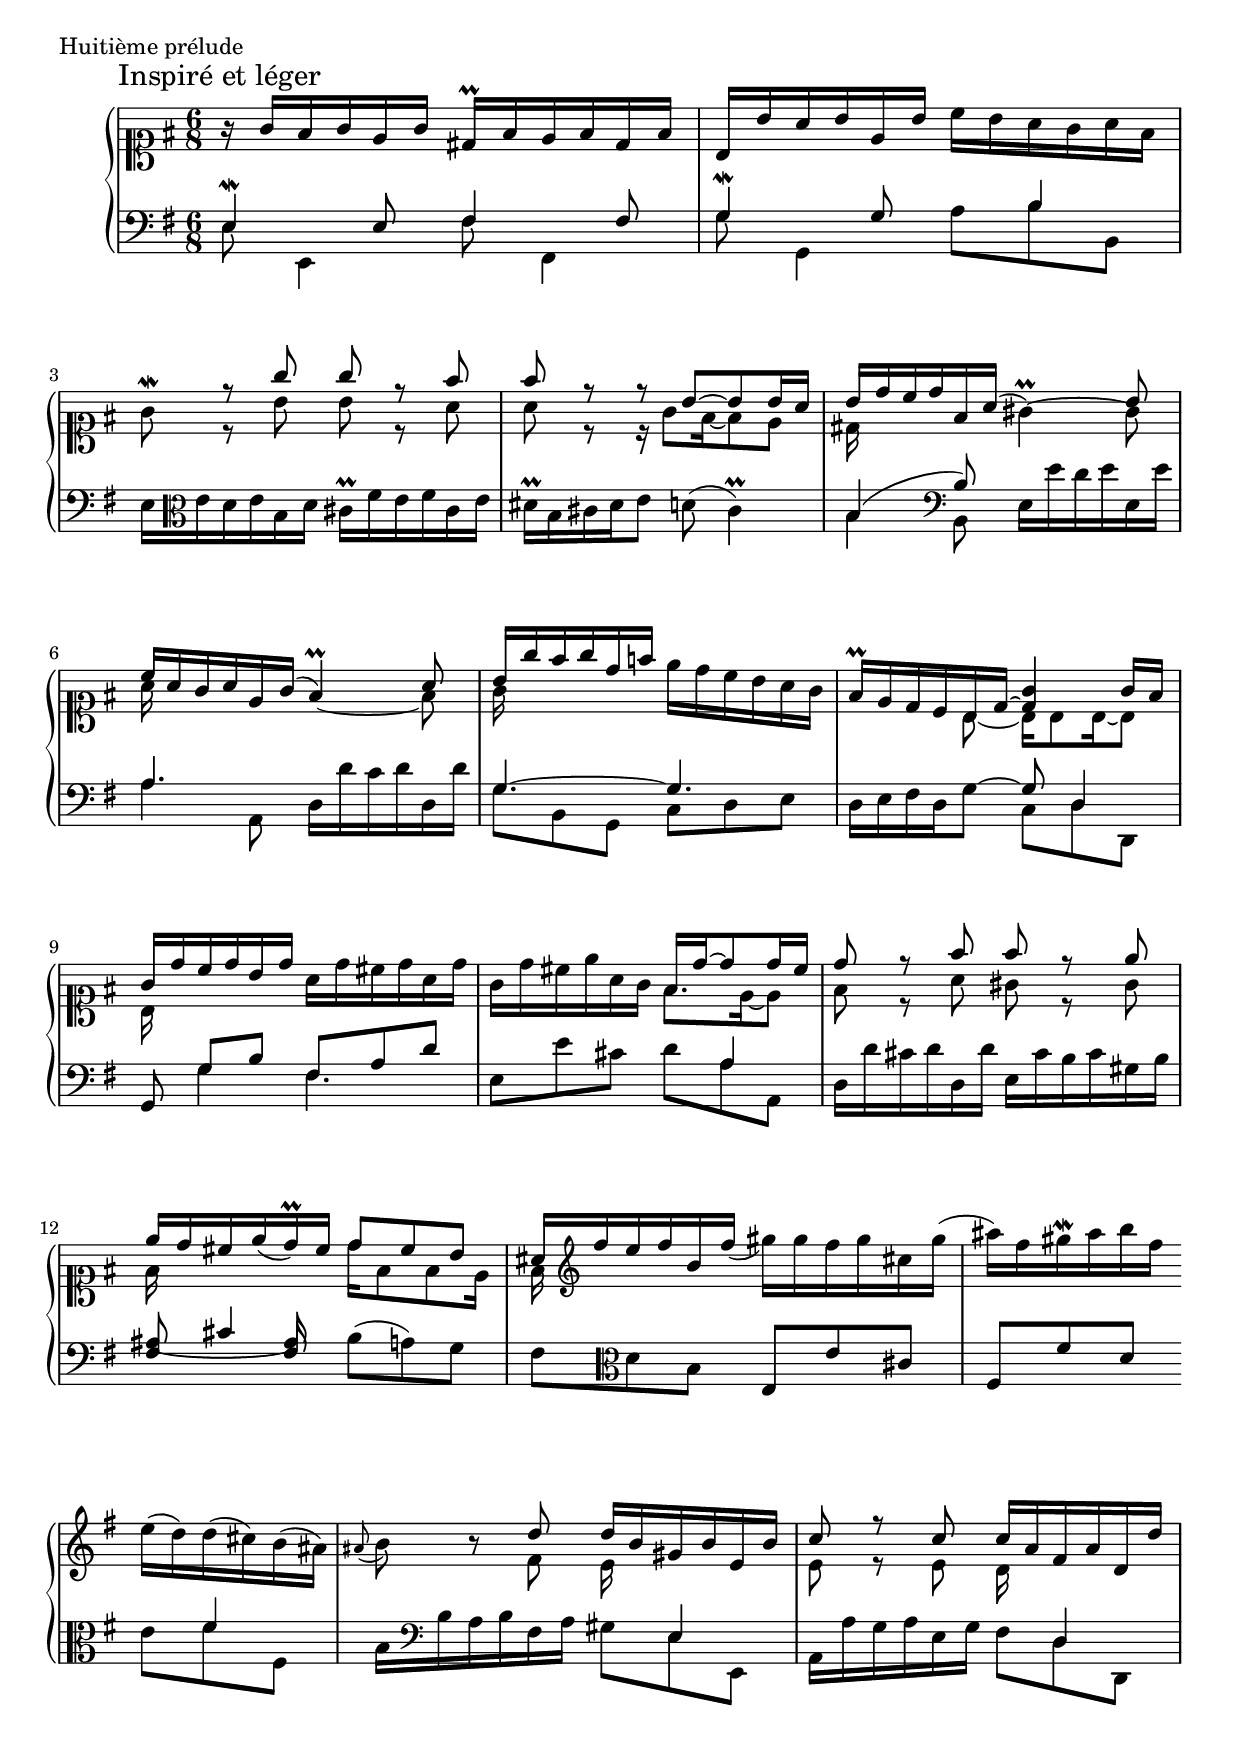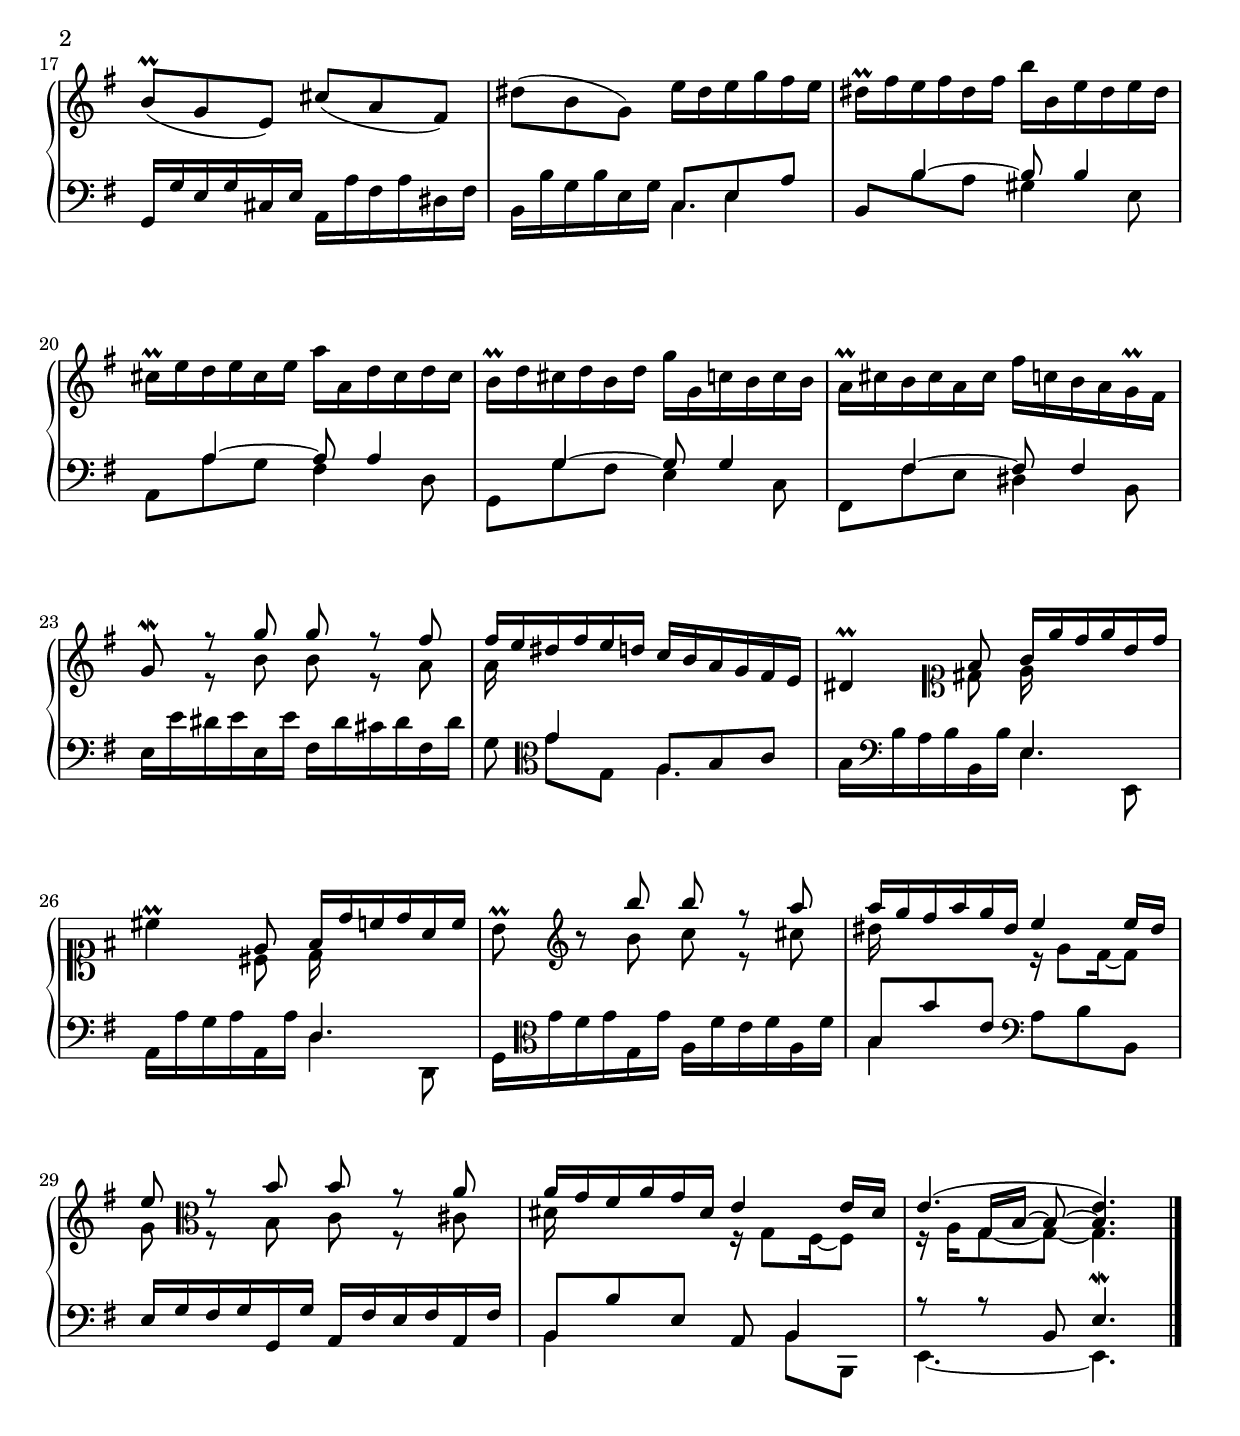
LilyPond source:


global = {
  \time 6/8
  \key e \minor
  \override Staff.NoteCollision #'merge-differently-dotted = ##t
  s2.*2 \break
  s2.*3 \break
  s2.*3 \break
  s2.*3 \break
  s2.*2 s4. \bar "" \break
  s4. s2.*2 \pageBreak
  s2.*3 \break
  s2.*3 \break
  s2.*3 \break
  s2.*3 \break
  s2.*3 \bar "|."
}

\score {
  \context PianoStaff <<
    \new Staff <<
      \clef "soprano"
      \global
      \new Voice {
        \override Score.RehearsalMark #'X-offset = #0.0
        \mark "Inspiré et léger"
        r16 g'16 fis'16 g'16 e'16 g'16 dis'16-\prall fis'16 e'16 fis'16 dis'16 fis'16 |
        b16 b'16 a'16 b'16 e'16 b'16 c''16 b'16 a'16 g'16 a'16 fis'16 |
        %% 3
        g'8 -\mordent \voiceOne r8 g''8 g''8 r8 fis''8 |
        fis''8 r8 r8 b'8 ~ b'8 b'16 a'16 | %% ais'16 ??
        b'16 d''16 c''16 d''16 fis'16 a'16 ( \oneVoice gis'4)-\prall ~ \voiceTwo gis'8 |
        %% 6
        \voiceOne c''16 a'16 g'16 a'16 e'16 g'16 ( \oneVoice fis'4 )-\prall ~ \voiceTwo fis'8 |
        \voiceOne b'16 g''16 fis''16 g''16 d''16 f''16 \oneVoice e''16 d''16 c''16 b'16 a'16 g'16 |
        fis'16 -\prall e'16 d'16 c'16 \voiceOne b16 d'16 ~ <d' g'>4 g'16 fis'16 |
        %% 9
        g'16 d''16 c''16 d''16 b'16 d''16 \oneVoice a'16 d''16 cis''16 d''16 a'16 d''16 |
        g'16 d''16 cis''16 e''16 a'16 g'16 \voiceOne fis'16 d''16 ~ d''8 d''16 cis''16 |
        d''8 r8 fis''8 fis''8 r8 e''8 |
        %% 12
        \slurDown e''16 d''16 cis''16 e''16 ( d''16 )-\prall cis''16 d''8 cis''8 b'8 |
        ais'16 \clef treble fis''16 e''16 fis''16 b'16 fis''16 ( \oneVoice gis''16 ) gis''16 fis''16 gis''16 cis''16 gis''16 (|
        ais''16 ) fis''16 gis''16 -\mordent ais''16 b''16 fis''16 
        %%
        e''16 ( d''16 ) d''16 ( cis''16 ) b'16 ( ais'16 )|
        \appoggiatura ais'8 b'8 r8 \voiceOne d''8 d''16 b'16 gis'16 b'16 e'16 b'16 |
        c''8 r8 c''8 c''16 a'16 fis'16 a'16 d'16 d''16 |
        %%
        %% 17
        \oneVoice b'8( -\prall g'8 e'8) cis''8 ( a'8 fis'8 )|
        dis''8 ( b'8 g'8 ) e''16 dis''16 e''16 g''16 fis''16 e''16 |
        dis''16 -\prall fis''16 e''16 fis''16 dis''16 fis''16 b''16 b'16 e''16 dis''16 e''16 dis''16 |
        %% 20
        cis''16 -\prall e''16 d''16 e''16 cis''16 e''16 a''16 a'16 d''16 cis''16 d''16 cis''16 |
        b'16 -\prall d''16 cis''16 d''16 b'16 d''16 g''16 g'16 c''16 b'16 c''16 b'16 |
        a'16 -\prall cis''16 b'16 cis''16 a'16 cis''16 fis''16 c''16 b'16 a'16 g'16 -\prall fis'16 |
        %% 23
        g'8 -\mordent \voiceOne r8 g''8 g''8 r8 fis''8 |
        fis''16 e''16 dis''16 fis''16 e''16 d''16 \oneVoice c''16 b'16 a'16 g'16 fis'16 e'16 |
        dis'4 -\prall \voiceOne \clef soprano fis'8 g'16 e''16 d''16 e''16 b'16 d''16 |
        %% 26
        \oneVoice cis''4 -\prall \voiceOne e'8 fis'16 d''16 c''16 d''16 a'16 c''16 |
        \oneVoice b'8 -\prall \clef treble r8 \voiceOne b''8 b''8 r8 a''8 |
        a''16 g''16 fis''16 a''16 g''16 dis''16 e''4 e''16 dis''16 |
        %% 29
        e''8 \clef alto r8 b'8 b'8 r8 a'8 |
        a'16 g'16 fis'16 a'16 g'16 dis'16 e'4 e'16 dis'16 |
        e'4.( % TODO: ~
        e'4.) |
      }
      \new Voice {
        s2.*2
        %% 3
        s8 \voiceTwo r b' b' r a' |
        a' r r16 g'8 fis'16 ~ fis'8 e' |
        dis'16 s16*5 s4 \voiceOne b'8 |
        %% 6
        \voiceTwo a'16 s16*5 s4 \voiceOne a'8 |
        \voiceTwo g'16 s16*5 s4. |
        s4 b8 ~ b16 b8 b16 ~ b8 |
        %% 9
        b16 s16*5 s4. |
        s4. fis'8. e'16 ~ e'8 |
        fis'8 r a' gis' r gis' |
        %% 12
        fis'16 s16*5 d''16 fis'8 fis' e'16 |
        fis' s16*5 s4. |
        s4.
        %%
        s4. |
        s4 fis'8 e'16 s16*5 |
        e'8 r e' d'16 s16*5 |
        %%
        %% 17
        s2.*3 |
        %% 20
        s2.*3 |
        %% 23
        s8 r b' b' r a' |
        a'16 s16*5 s4. |
        s4 dis'8 e'16 s16*5 |
        %% 26
        s4 cis'8 d'16 s16*5 |
        s4 b'8 c'' r cis'' |
        dis''16 s16*5 r16 g'8 fis'16 ~ fis'8 |
        %% 29
        g'8 r b c' r cis' |
        dis'16 s16*5 r16 g8 fis16 ~ fis8 |
        << \new Voice { s8 \voiceOne g16[ b16] ~ b8 ~ b4. }
           { r16 a g8 ~ g ~ g4. } >>
      }
    >>
    \new Staff <<
      \clef "bass"
      \global
      \new Voice {
        \voiceOne e4-\mordent e8 fis4 fis8 |
        g4-\mordent g8 s8 b4 |
        %% 3
        \oneVoice e16 \clef alto e'16 d'16 e'16 b16 d'16 cis'16-\prall fis'16 e'16 fis'16 cis'16 e'16 |
        dis'16 -\prall b16 cis'16 dis'16 e'8 d'8 ( cis'4 )-\prall |
        \voiceOne b4( \clef bass b8) \oneVoice e16 e'16 d'16 e'16 e16 e'16 |
        %% 6
        \voiceOne a4. \oneVoice d16 d'16 c'16 d'16 d16 d'16 |
        \voiceOne g4. ~ g4. |
        \oneVoice d16 e16 fis16 d16 g8 ~ \voiceOne g8 d4 |
        %% 9
        g,8 g8[ b8] fis8 a8 d'8 |
        \oneVoice e8 e'8 cis'8 \voiceTwo d'8 a8 a,8 |
        \oneVoice d16 d'16 cis'16 d'16 d16 d'16 e16 cis'16 b16 cis'16 gis16 b16 |
        %% 12
        \set tieWaitForNote = ##t
        \voiceOne \tieDown ais8~ cis'4*1/2 ais8 \oneVoice b8 ( a8 ) g8 |
        fis8 \clef alto d'8 b8 e8 e'8 cis'8 |
        fis8 fis'8 d'8
        %%
        \voiceTwo e'8 fis'8 fis8 |
        \oneVoice b16 \clef bass b16 a16 b16 fis16 a16 \voiceTwo gis8 e8 e,8 |
        \oneVoice a,16 a16 g16 a16 e16 g16 \voiceTwo fis8 d8 d,8 |
        %%
        %% 17
        \oneVoice g,16 g16 e16 g16 cis16 e16 a,16 a16 fis16 a16 dis16 fis16 |
        b,16 b16 g16 b16 e16 g16 \voiceOne c8 e8 a8 |
        b,8 \voiceTwo b8 a8 gis4 e8 |
        %% 20
        a,8 a g fis4 d8 |
        g,8 g8 fis8 e4 c8 |
        fis,8 fis8 e8 dis4 b,8 |
        %% 23
        \oneVoice e16 e'16 dis'16 e'16 e16 e'16 fis16 dis'16 cis'16 dis'16 fis16 dis'16 |
        g8 \clef alto \voiceOne g'4 a8 b8 c'8 |
        \oneVoice b16 \clef bass b16 a16 b16 b,16 b16 \voiceOne e4. |
        %% 26
        \oneVoice a,16 a16 g16 a16 a,16 a16 \voiceOne d4. |
        \oneVoice g,16  \clef alto g'16 fis'16 g'16 g16 g'16 a16 fis'16 e'16 fis'16 a16 fis'16 |
        \voiceOne b8 b'8 e'8 \clef bass \oneVoice a8 b8 b,8 |
        %% 29
        e16 g16 fis16 g16 g,16 g16 a,16 fis16 e16 fis16 a,16 fis16 |
        \voiceOne b,8 b8 e8 a,8 b,4 |
        r8 r8 b,8 e4. -\mordent |
      }
      \new Voice {
        \voiceTwo e8 e,4 fis8 fis,4 |
        g8 g,4 a8 b b, |
        %% 3
        s2.*2 |
        b4 b,8 s4. |
        %% 6
        a4 a,8 s4. |
        g8 b, g, c d e |
        s4. c8 d d, |
        %% 9
        s8 g4 fis4. |
        s4. \voiceOne s8 a4 |
        s2. |
        %% 12
        fis4 fis8 s4. |
        s2. |
        s4.
        %%
        \voiceOne s8 fis'4 |
        s4. s8 e4 |
        s4. s8 d4 |
        %%
        %% 17
        s2. |
        \voiceTwo s4. c4.*1/3 e4 |
        \voiceOne s8 b4 ~ b8 b4 |
        %% 20
        s8 a4 ~ a8 a4 |
        s8 g4 ~ g8 g4 |
        s8 fis4 ~ fis8 fis4 |
        %% 23
        s2. |
        \voiceTwo s8 g' g a4. |
        s4. e4 e,8 |
        %% 26
        s4. d4 d,8 |
        s2. |
        b4 s8 s4. |
        %% 29
        s2. |
        b,4 s8 s8 b, b,, |
        e,4. ~ e, |
      }
    >>
  >>
  \header {
    piece = "Huitième prélude"
    titre = "Huitième prélude"
    breakbefore = ##t
  }
  \layout { indent = 1.0\cm }
  \midi { \context { \Score tempoWholesPerMinute = #(ly:make-moment 52 4) } }
}
  